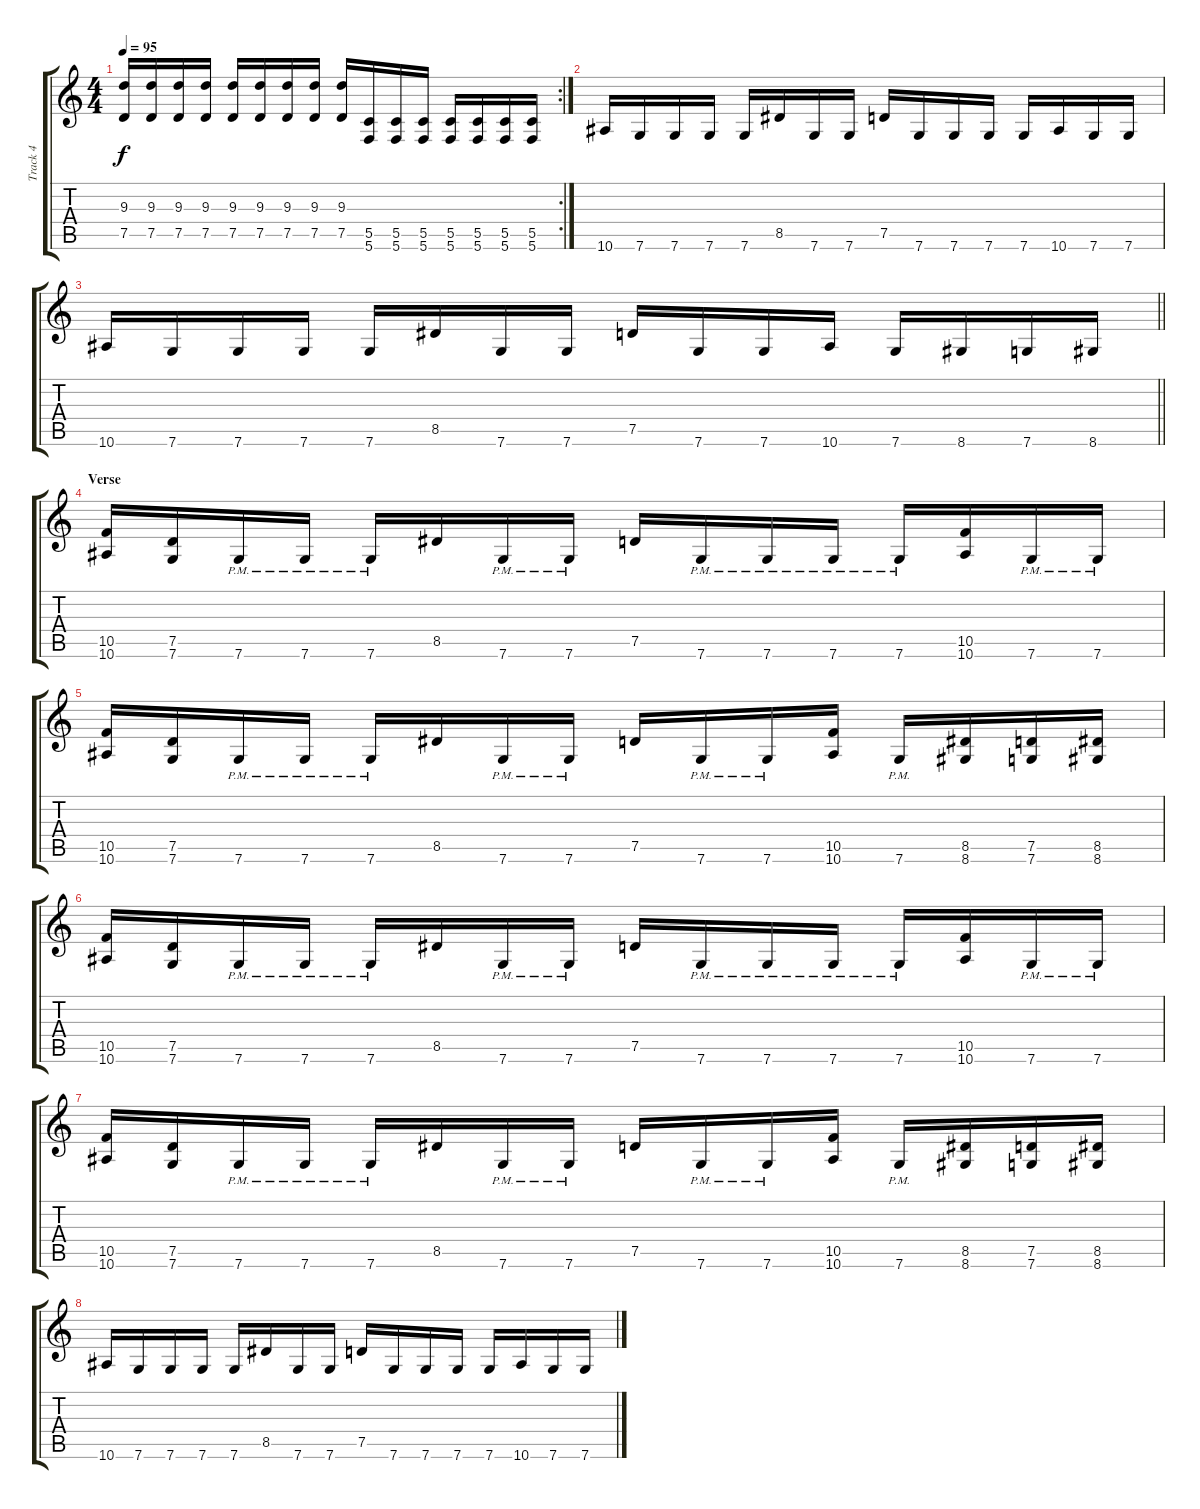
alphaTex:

\track ("Track 4" "Track 4") {instrument distortionguitar}
\staff {score tabs}
\tuning (D4 A3 F3 C3 G2 C2) {hide}
\rc 2
\ts (4 4)
\tempo 95
\clef g2
\ks c
(9.3 7.5).16{dy f} (9.3 7.5).16 (9.3 7.5).16 (9.3 7.5).16 (9.3 7.5).16 (9.3 7.5).16 (9.3 7.5).16 (9.3 7.5).16 (9.3 7.5).16 (5.5 5.6).16 (5.5 5.6).16 (5.5 5.6).16 (5.5 5.6).16 (5.5 5.6).16 (5.5 5.6).16 (5.5 5.6).16 |
10.6.16{volume 8 instrument distortionguitar} 7.6.16 7.6.16 7.6.16 7.6.16 8.5.16 7.6.16 7.6.16 7.5.16 7.6.16 7.6.16 7.6.16 7.6.16 10.6.16 7.6.16 7.6.16 |
\barLineRight lightlight
10.6.16 7.6.16 7.6.16 7.6.16 7.6.16 8.5.16 7.6.16 7.6.16 7.5.16 7.6.16 7.6.16 10.6.16 7.6.16 8.6.16 7.6.16 8.6.16 |
\section ("" "Verse")
(10.5 10.6).16{volume 8 instrument distortionguitar} (7.5 7.6).16 7.6{pm}.16 7.6{pm}.16 7.6{pm}.16 8.5.16 7.6{pm}.16 7.6{pm}.16 7.5.16 7.6{pm}.16 7.6{pm}.16 7.6{pm}.16 7.6{pm}.16 (10.5 10.6).16 7.6{pm}.16 7.6{pm}.16 |
(10.5 10.6).16 (7.5 7.6).16 7.6{pm}.16 7.6{pm}.16 7.6{pm}.16 8.5.16 7.6{pm}.16 7.6{pm}.16 7.5.16 7.6{pm}.16 7.6{pm}.16 (10.5 10.6).16 7.6{pm}.16 (8.5 8.6).16 (7.5 7.6).16 (8.5 8.6).16 |
(10.5 10.6).16{volume 8 instrument distortionguitar} (7.5 7.6).16 7.6{pm}.16 7.6{pm}.16 7.6{pm}.16 8.5.16 7.6{pm}.16 7.6{pm}.16 7.5.16 7.6{pm}.16 7.6{pm}.16 7.6{pm}.16 7.6{pm}.16 (10.5 10.6).16 7.6{pm}.16 7.6{pm}.16 |
(10.5 10.6).16 (7.5 7.6).16 7.6{pm}.16 7.6{pm}.16 7.6{pm}.16 8.5.16 7.6{pm}.16 7.6{pm}.16 7.5.16 7.6{pm}.16 7.6{pm}.16 (10.5 10.6).16 7.6{pm}.16 (8.5 8.6).16 (7.5 7.6).16 (8.5 8.6).16 |
10.6.16{volume 8 instrument distortionguitar} 7.6.16 7.6.16 7.6.16 7.6.16 8.5.16 7.6.16 7.6.16 7.5.16 7.6.16 7.6.16 7.6.16 7.6.16 10.6.16 7.6.16 7.6.16
